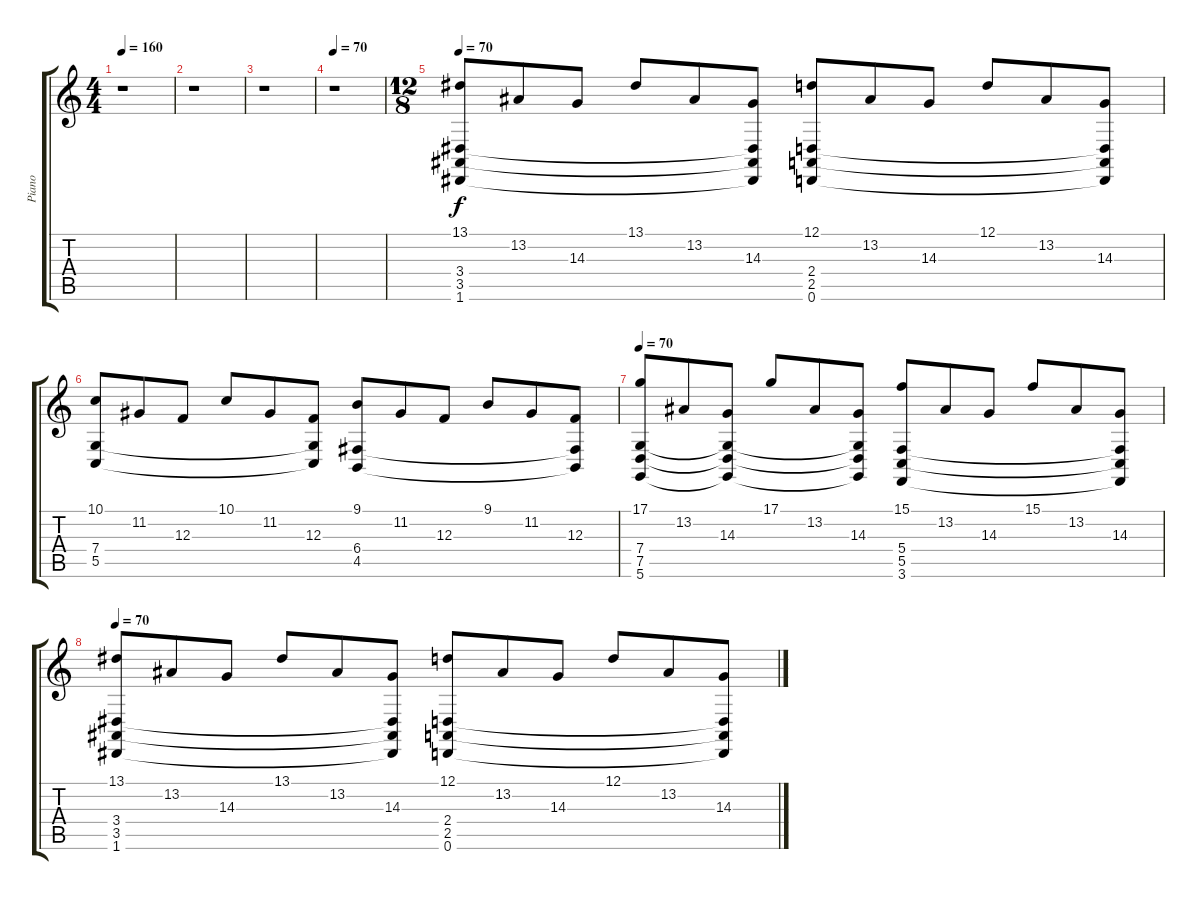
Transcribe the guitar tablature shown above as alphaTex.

\track ("Piano" "Piano") {instrument acousticgrandpiano}
\staff {score tabs}
\tuning (D4 A3 F3 C3 G2 D2) {hide}
\ts (4 4)
\tempo 160
\clef g2
\ks c
r.1{dy f} |
r.1 |
r.1 |
\tempo 70
r.1 |
\ts (12 8)
\tempo 70
(13.1 3.4 3.5 1.6).8 13.2.8 14.3.8 13.1.8 13.2.8 (14.3 3.4{t} 3.5{t} 1.6{t}).8 (12.1 2.4 2.5 0.6).8 13.2.8 14.3.8 12.1.8 13.2.8 (14.3 2.4{t} 2.5{t} 0.6{t}).8 |
(10.1 7.4 5.5).8 11.2.8 12.3.8 10.1.8 11.2.8 (12.3 7.4{t} 5.5{t}).8 (9.1 6.4 4.5).8 11.2.8 12.3.8 9.1.8 11.2.8 (12.3 6.4{t} 4.5{t}).8 |
\tempo 70
(17.1 7.4 7.5 5.6).8 13.2.8 (14.3 7.4{t} 7.5{t} 5.6{t}).8 17.1.8 13.2.8 (14.3 7.4{t} 7.5{t} 5.6{t}).8 (15.1 5.4 5.5 3.6).8 13.2.8 14.3.8 15.1.8 13.2.8 (14.3 5.4{t} 5.5{t} 3.6{t}).8 |
\tempo 70
(13.1 3.4 3.5 1.6).8 13.2.8 14.3.8 13.1.8 13.2.8 (14.3 3.4{t} 3.5{t} 1.6{t}).8 (12.1 2.4 2.5 0.6).8 13.2.8 14.3.8 12.1.8 13.2.8 (14.3 2.4{t} 2.5{t} 0.6{t}).8
